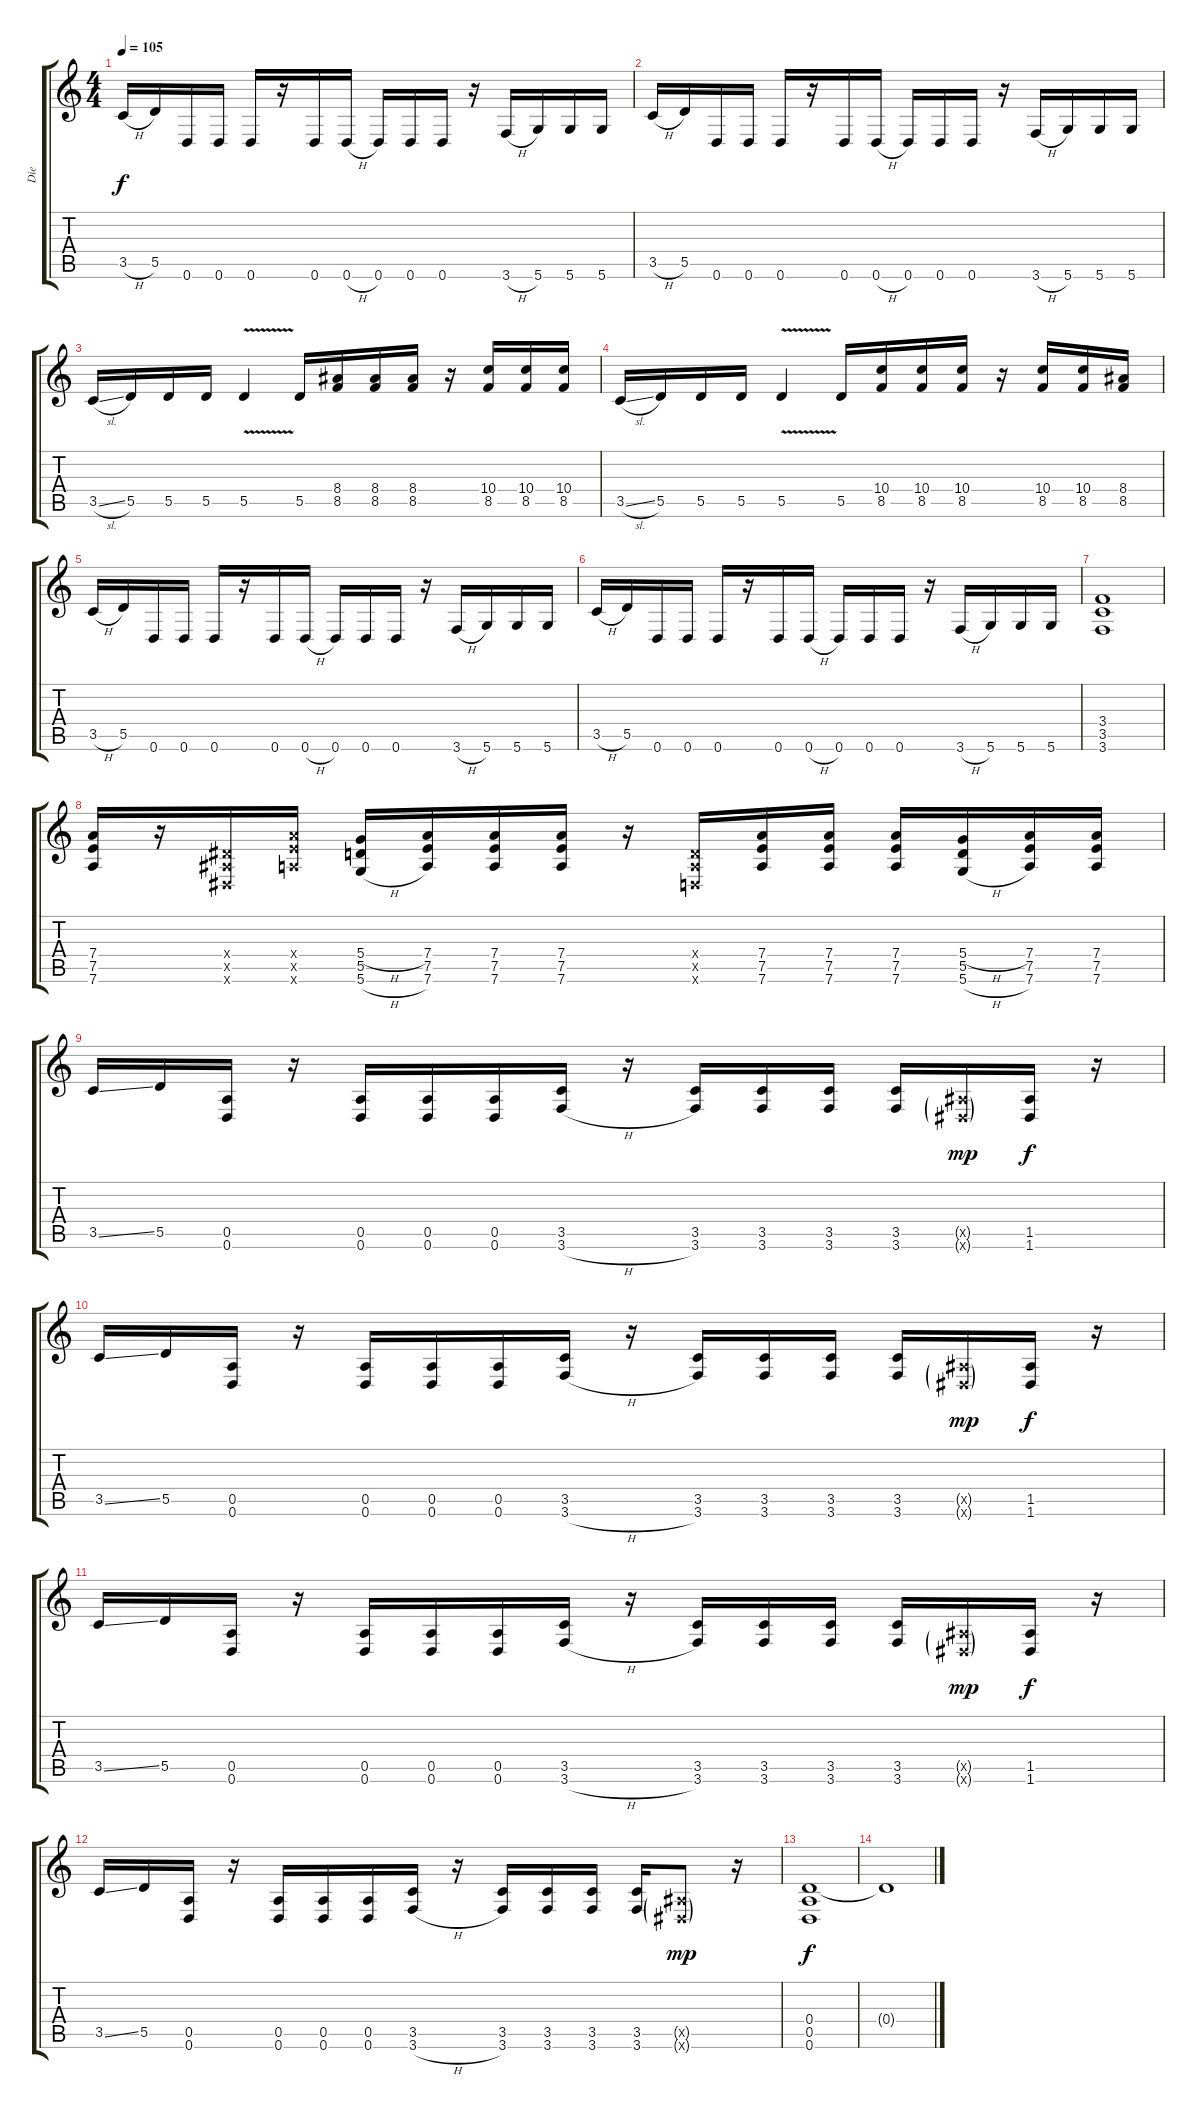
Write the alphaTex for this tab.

\track ("Die" "Die") {instrument distortionguitar}
\staff {score tabs}
\tuning (E4 B3 G3 D3 A2 D2) {hide}
\ts (4 4)
\tempo 105
\clef g2
\ks c
3.5{h}.16{dy f} 5.5.16 0.6.16 0.6.16 0.6.16 r.16 0.6.16 0.6{h}.16 0.6.16 0.6.16 0.6.16 r.16 3.6{h}.16 5.6.16 5.6.16 5.6.16 |
3.5{h}.16 5.5.16 0.6.16 0.6.16 0.6.16 r.16 0.6.16 0.6{h}.16 0.6.16 0.6.16 0.6.16 r.16 3.6{h}.16 5.6.16 5.6.16 5.6.16 |
3.5{sl}.16 5.5.16 5.5.16 5.5.16 5.5{v}.4 5.5.16 (8.4 8.5).16 (8.4 8.5).16 (8.4 8.5).16 r.16 (10.4 8.5).16 (10.4 8.5).16 (10.4 8.5).16 |
3.5{sl}.16 5.5.16 5.5.16 5.5.16 5.5{v}.4 5.5.16 (10.4 8.5).16 (10.4 8.5).16 (10.4 8.5).16 r.16 (10.4 8.5).16 (10.4 8.5).16 (8.4 8.5).16 |
3.5{h}.16 5.5.16 0.6.16 0.6.16 0.6.16 r.16 0.6.16 0.6{h}.16 0.6.16 0.6.16 0.6.16 r.16 3.6{h}.16 5.6.16 5.6.16 5.6.16 |
3.5{h}.16 5.5.16 0.6.16 0.6.16 0.6.16 r.16 0.6.16 0.6{h}.16 0.6.16 0.6.16 0.6.16 r.16 3.6{h}.16 5.6.16 5.6.16 5.6.16 |
(3.4 3.5 3.6).1 |
(7.4 7.5 7.6).16 r.16 (1.4{x} 1.5{x} 1.6{x}).16 (7.4{x} 7.5{x} 7.6{x}).16 (5.4{h} 5.5 5.6{h}).16 (7.4 7.5 7.6).16 (7.4 7.5 7.6).16 (7.4 7.5 7.6).16 r.16 (0.4{x} 0.5{x} 0.6{x}).16 (7.4 7.5 7.6).16 (7.4 7.5 7.6).16 (7.4 7.5 7.6).16 (5.4{h} 5.5 5.6{h}).16 (7.4 7.5 7.6).16 (7.4 7.5 7.6).16 |
3.5{ss}.16 5.5.16 (0.5 0.6).16 r.16 (0.5 0.6).16 (0.5 0.6).16 (0.5 0.6).16 (3.5 3.6{h}).16 r.16 (3.5 3.6).16 (3.5 3.6).16 (3.5 3.6).16 (3.5 3.6).16 (1.5{g x} 1.6{g x}).16{dy mp} (1.5 1.6).16{dy f} r.16 |
3.5{ss}.16 5.5.16 (0.5 0.6).16 r.16 (0.5 0.6).16 (0.5 0.6).16 (0.5 0.6).16 (3.5 3.6{h}).16 r.16 (3.5 3.6).16 (3.5 3.6).16 (3.5 3.6).16 (3.5 3.6).16 (1.5{g x} 1.6{g x}).16{dy mp} (1.5 1.6).16{dy f} r.16 |
3.5{ss}.16 5.5.16 (0.5 0.6).16 r.16 (0.5 0.6).16 (0.5 0.6).16 (0.5 0.6).16 (3.5 3.6{h}).16 r.16 (3.5 3.6).16 (3.5 3.6).16 (3.5 3.6).16 (3.5 3.6).16 (1.5{g x} 1.6{g x}).16{dy mp} (1.5 1.6).16{dy f} r.16 |
3.5{ss}.16 5.5.16 (0.5 0.6).16 r.16 (0.5 0.6).16 (0.5 0.6).16 (0.5 0.6).16 (3.5 3.6{h}).16 r.16 (3.5 3.6).16 (3.5 3.6).16 (3.5 3.6).16 (3.5 3.6).16 (1.5{g x} 1.6{g x}).8{dy mp} r.16 |
(0.4 0.5 0.6).1{dy f} |
0.4{t}.1
